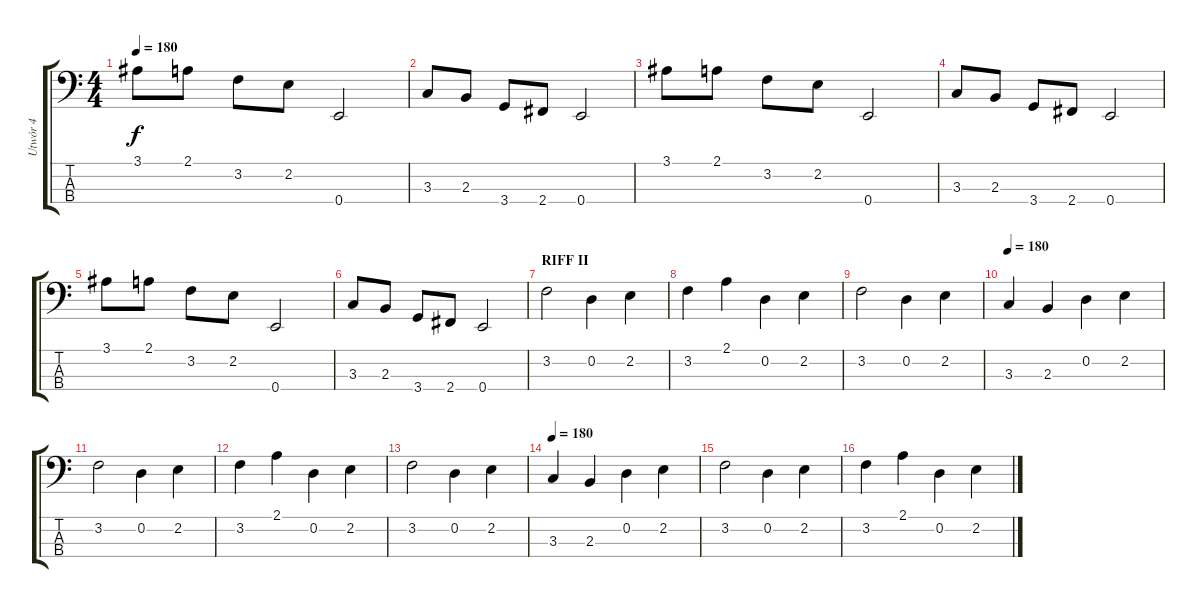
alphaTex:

\track ("Utwór 4" "Utwór 4") {instrument electricbasspick}
\staff {score tabs}
\tuning (G2 D2 A1 E1) {hide}
\ts (4 4)
\tempo 180
\clef f4
\ks c
3.1.8{dy f} 2.1.8 3.2.8 2.2.8 0.4.2 |
3.3.8 2.3.8 3.4.8 2.4.8 0.4.2 |
3.1.8 2.1.8 3.2.8 2.2.8 0.4.2 |
3.3.8 2.3.8 3.4.8 2.4.8 0.4.2 |
3.1.8 2.1.8 3.2.8 2.2.8 0.4.2 |
3.3.8 2.3.8 3.4.8 2.4.8 0.4.2 |
\section ("" "RIFF II")
3.2.2 0.2.4 2.2.4 |
3.2.4 2.1.4 0.2.4 2.2.4 |
3.2.2 0.2.4 2.2.4 |
\tempo 180
3.3.4 2.3.4 0.2.4 2.2.4 |
3.2.2 0.2.4 2.2.4 |
3.2.4 2.1.4 0.2.4 2.2.4 |
3.2.2 0.2.4 2.2.4 |
\tempo 180
3.3.4 2.3.4 0.2.4 2.2.4 |
3.2.2 0.2.4 2.2.4 |
3.2.4 2.1.4 0.2.4 2.2.4
